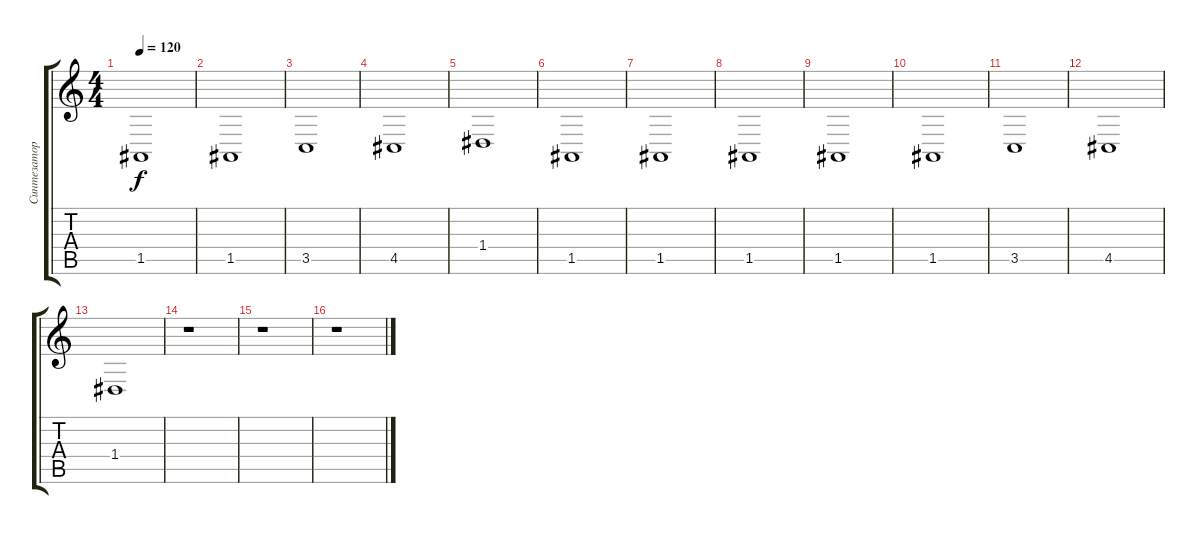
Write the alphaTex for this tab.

\track ("Синтезатор" "Синтезатор") {instrument choiraahs}
\staff {score tabs}
\tuning (E4 B3 G3 D3 A2 E2) {hide}
\ts (4 4)
\tempo 120
\clef g2
\ks c
1.5.1{dy f} |
1.5.1 |
3.5.1 |
4.5.1 |
1.4.1 |
1.5.1 |
1.5.1 |
1.5.1 |
1.5.1 |
1.5.1 |
3.5.1 |
4.5.1 |
1.4.1 |
r.1 |
r.1 |
r.1
